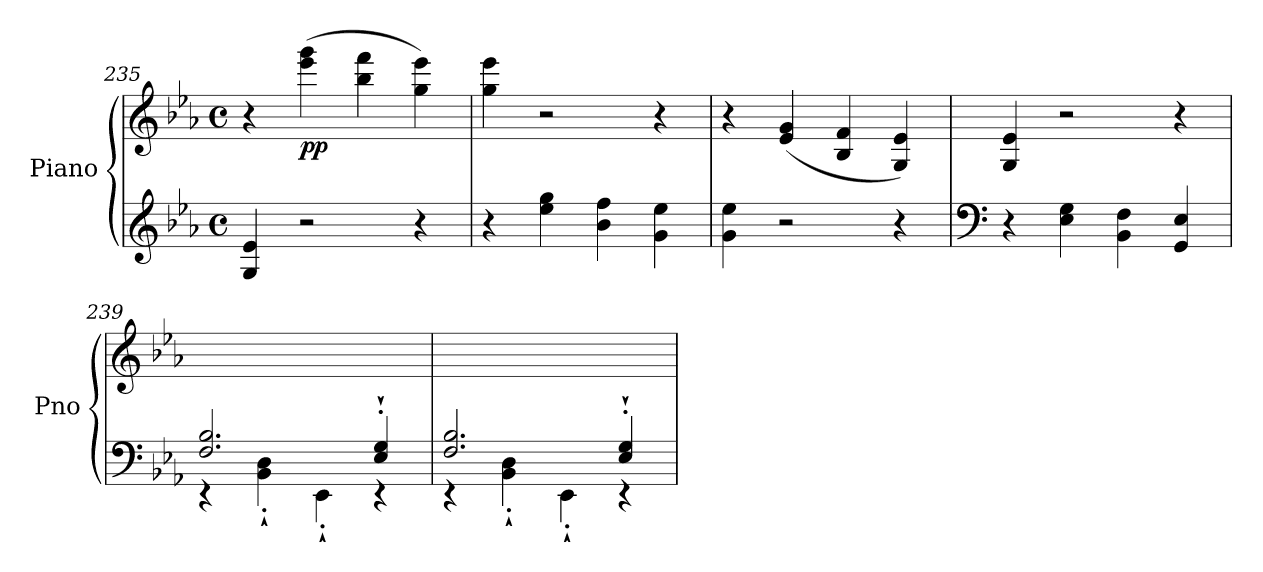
**kern	**kern	**dynam
*part1	*part1	*part1
*staff2	*staff1	*staff1/2
*I"Piano	*	*
*I'Pno	*	*
*clefG2	*clefG2	*
*k[b-e-a-]	*k[b-e-a-]	*
*M4/4	*M4/4	*
*met(c)	*met(c)	*
=235	=235	=235
4G/ 4e-/	4r	.
!	!	!LO:DY:b
2r	(>4eee-\ 4ggg\	pp
.	4bb-\ 4fff\	.
4r	4gg\ 4eee-\)	.
=236	=236	=236
4r	4gg\ 4eee-\	.
4ee-\ 4gg\	2r	.
4b-\ 4ff\	.	.
4g\ 4ee-\	4r	.
=237	=237	=237
4g\ 4ee-\	4r	.
2r	(<4e-/ 4g/	.
.	4B-/ 4f/	.
4r	4G/ 4e-/)	.
=238	=238	=238
*clefF4	*	*
4r	4G/ 4e-/	.
4E-\ 4G\	2r	.
4BB-\ 4F\	.	.
4GG/ 4E-/	4r	.
!!LO:LB:g=z
=239	=239	=239
*^	*	*
2.F/ 2.B-/	4rEE	1ryy	.
.	4BB-\'` 4D\'`	.	.
.	4EE-'`\	.	.
4E-/'` 4G/'`	4rEE	.	.
=240	=240	=240	=240
2.F/ 2.B-/	4rEE	1ryy	.
.	4BB-\'` 4D\'`	.	.
.	4EE-'`\	.	.
4E-/'` 4G/'`	4rEE	.	.
*v	*v	*	*
=	=	=
*-	*-	*-
